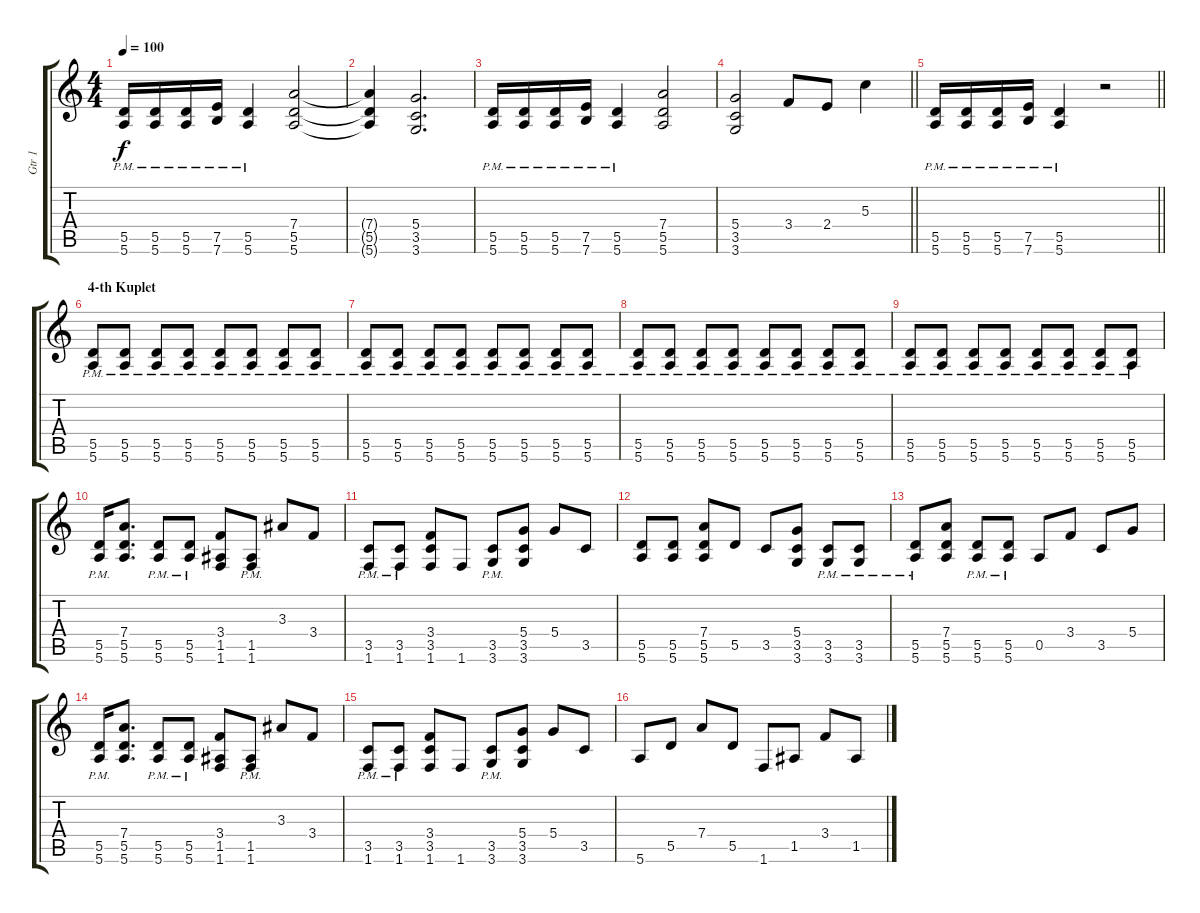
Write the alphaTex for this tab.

\track ("Gtr 1" "Gtr 1") {instrument distortionguitar}
\staff {score tabs}
\tuning (E4 B3 G3 D3 A2 E2) {hide}
\ts (4 4)
\tempo 100
\clef g2
\ks c
(5.5{pm} 5.6{pm}).16{dy f} (5.5{pm} 5.6{pm}).16 (5.5{pm} 5.6{pm}).16 (7.5{pm} 7.6{pm}).16 (5.5{pm} 5.6{pm}).4 (7.4 5.5 5.6).2 |
(7.4{t} 5.5{t} 5.6{t}).4 (5.4 3.5 3.6).2{d} |
(5.5{pm} 5.6{pm}).16 (5.5{pm} 5.6{pm}).16 (5.5{pm} 5.6{pm}).16 (7.5{pm} 7.6{pm}).16 (5.5{pm} 5.6{pm}).4 (7.4 5.5 5.6).2 |
\barLineRight lightlight
(5.4 3.5 3.6).2 3.4.8 2.4.8 5.3.4 |
\barLineRight lightlight
(5.5{pm} 5.6{pm}).16 (5.5{pm} 5.6{pm}).16 (5.5{pm} 5.6{pm}).16 (7.5{pm} 7.6{pm}).16 (5.5{pm} 5.6{pm}).4 r.2 |
\section ("" "4-th Kuplet")
(5.5{pm} 5.6{pm}).8 (5.5{pm} 5.6{pm}).8 (5.5{pm} 5.6{pm}).8 (5.5{pm} 5.6{pm}).8 (5.5{pm} 5.6{pm}).8 (5.5{pm} 5.6{pm}).8 (5.5{pm} 5.6{pm}).8 (5.5{pm} 5.6{pm}).8 |
(5.5{pm} 5.6{pm}).8 (5.5{pm} 5.6{pm}).8 (5.5{pm} 5.6{pm}).8 (5.5{pm} 5.6{pm}).8 (5.5{pm} 5.6{pm}).8 (5.5{pm} 5.6{pm}).8 (5.5{pm} 5.6{pm}).8 (5.5{pm} 5.6{pm}).8 |
(5.5{pm} 5.6{pm}).8 (5.5{pm} 5.6{pm}).8 (5.5{pm} 5.6{pm}).8 (5.5{pm} 5.6{pm}).8 (5.5{pm} 5.6{pm}).8 (5.5{pm} 5.6{pm}).8 (5.5{pm} 5.6{pm}).8 (5.5{pm} 5.6{pm}).8 |
(5.5{pm} 5.6{pm}).8 (5.5{pm} 5.6{pm}).8 (5.5{pm} 5.6{pm}).8 (5.5{pm} 5.6{pm}).8 (5.5{pm} 5.6{pm}).8 (5.5{pm} 5.6{pm}).8 (5.5{pm} 5.6{pm}).8 (5.5{pm} 5.6{pm}).8 |
(5.5 5.6{pm}).16 (7.4 5.5 5.6).8{d} (5.5{pm} 5.6{pm}).8 (5.5{pm} 5.6{pm}).8 (3.4 1.5 1.6).8 (1.5 1.6{pm}).8 3.3.8 3.4.8 |
(3.5{pm} 1.6{pm}).8 (3.5{pm} 1.6{pm}).8 (3.4 3.5 1.6).8 1.6.8 (3.5{pm} 3.6{pm}).8 (5.4 3.5 3.6).8 5.4.8 3.5.8 |
(5.5 5.6).8 (5.5 5.6).8 (7.4 5.5 5.6).8 5.5.8 3.5.8 (5.4 3.5 3.6).8 (3.5{pm} 3.6{pm}).8 (3.5{pm} 3.6{pm}).8 |
(5.5{pm} 5.6{pm}).8 (7.4 5.5 5.6).8 (5.5{pm} 5.6{pm}).8 (5.5{pm} 5.6{pm}).8 0.5.8 3.4.8 3.5.8 5.4.8 |
(5.5 5.6{pm}).16 (7.4 5.5 5.6).8{d} (5.5{pm} 5.6{pm}).8 (5.5{pm} 5.6{pm}).8 (3.4 1.5 1.6).8 (1.5 1.6{pm}).8 3.3.8 3.4.8 |
(3.5{pm} 1.6{pm}).8 (3.5{pm} 1.6{pm}).8 (3.4 3.5 1.6).8 1.6.8 (3.5{pm} 3.6{pm}).8 (5.4 3.5 3.6).8 5.4.8 3.5.8 |
5.6.8 5.5.8 7.4.8 5.5.8 1.6.8 1.5.8 3.4.8 1.5.8
